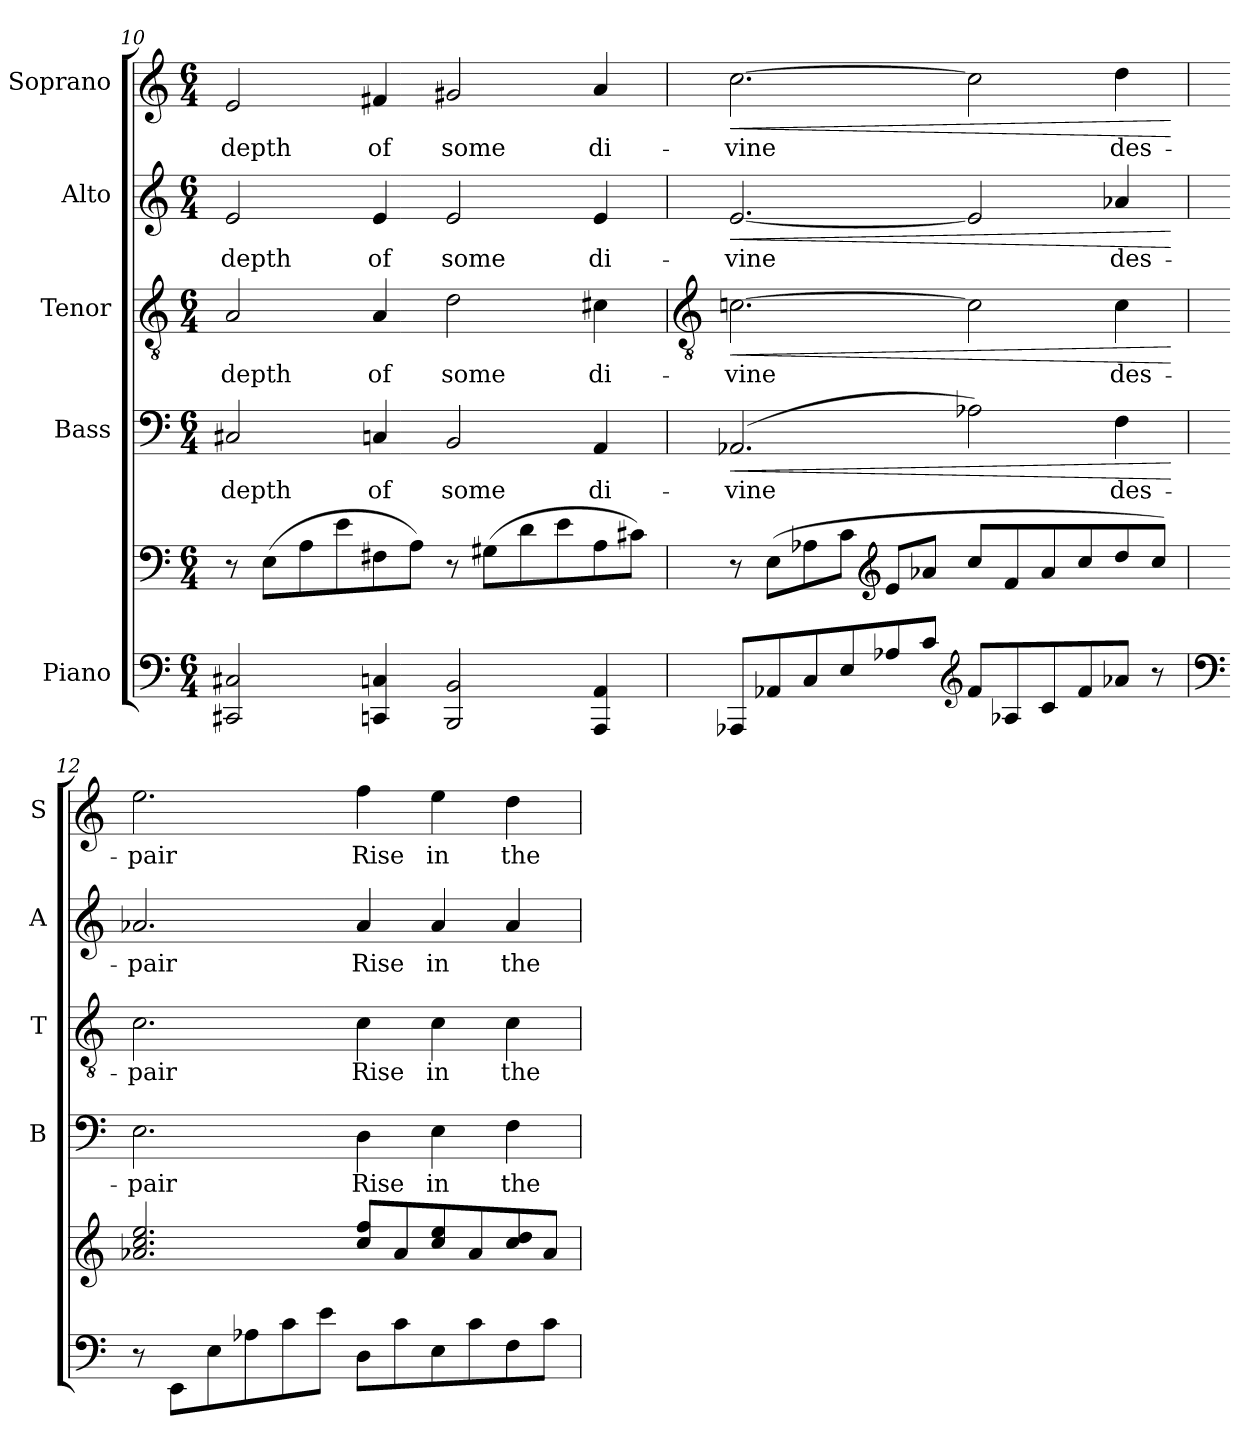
**kern	**kern	**kern	**text	**dynam	**kern	**text	**dynam	**kern	**text	**dynam	**kern	**text	**dynam
*part5	*part5	*part4	*part4	*part4	*part3	*part3	*part3	*part2	*part2	*part2	*part1	*part1	*part1
*staff6	*staff5	*staff4	*staff4	*staff4	*staff3	*staff3	*staff3	*staff2	*staff2	*staff2	*staff1	*staff1	*staff1
*I"Piano	*	*I"Bass	*	*	*I"Tenor	*	*	*I"Alto	*	*	*I"Soprano	*	*
*	*	*I'B	*	*	*I'T	*	*	*I'A	*	*	*I'S	*	*
*clefF4	*clefF4	*clefF4	*	*	*clefGv2	*	*	*clefG2	*	*	*clefG2	*	*
*k[]	*k[]	*k[]	*	*	*k[]	*	*	*k[]	*	*	*k[]	*	*
*C:	*C:	*C:	*	*	*C:	*	*	*C:	*	*	*C:	*	*
*M6/4	*M6/4	*M6/4	*	*	*M6/4	*	*	*M6/4	*	*	*M6/4	*	*
=10	=10	=10	=10	=10	=10	=10	=10	=10	=10	=10	=10	=10	=10
!	!	!	!LO:LY:b	!	!	!LO:LY:b	!	!	!LO:LY:b	!	!	!LO:LY:b	!
2CC#X 2C#X	8r	2C#X	depth	.	2A	depth	.	2e	depth	.	2e	depth	.
.	(>8EL	.	.	.	.	.	.	.	.	.	.	.	.
.	8A	.	.	.	.	.	.	.	.	.	.	.	.
.	8e	.	.	.	.	.	.	.	.	.	.	.	.
!	!	!	!LO:LY:b	!	!	!LO:LY:b	!	!	!LO:LY:b	!	!	!LO:LY:b	!
4CCn 4Cn	8F#X	4Cn	of	.	4A	of	.	4e	of	.	4f#X	of	.
.	8AJ)	.	.	.	.	.	.	.	.	.	.	.	.
!	!	!	!LO:LY:b	!	!	!LO:LY:b	!	!	!LO:LY:b	!	!	!LO:LY:b	!
2BBB 2BB	8r	2BB	some	.	2d	some	.	2e	some	.	2g#X	some	.
.	(>8G#XL	.	.	.	.	.	.	.	.	.	.	.	.
.	8d	.	.	.	.	.	.	.	.	.	.	.	.
.	8e	.	.	.	.	.	.	.	.	.	.	.	.
!	!	!	!LO:LY:b	!	!	!LO:LY:b	!	!	!LO:LY:b	!	!	!LO:LY:b	!
4AAA 4AA	8A	4AA	di-	.	4c#X	di-	.	4e	di-	.	4a	di-	.
.	8c#XJ)	.	.	.	.	.	.	.	.	.	.	.	.
!!LO:LB:g=z
=11	=11	=11	=11	=11	=11	=11	=11	=11	=11	=11	=11	=11	=11
*	*	*	*	*	*clefGv2	*	*	*	*	*	*	*	*
*	*^	*	*	*	*	*	*	*	*	*	*	*	*
!	!	!	!	!LO:LY:b	!LO:HP:b	!	!LO:LY:b	!LO:HP:b	!	!LO:LY:b	!LO:HP:b	!	!LO:LY:b	!LO:HP:b
8AAA-XL	8r	2ryy	(<2.AA-X	-vine	<	[2.cn	-vine	<	[2.e	-vine	<	[2.cc	-vine	<
8AA-X	(<8EL	.	.	.	.	.	.	.	.	.	.	.	.	.
8C	8A-X	.	.	.	.	.	.	.	.	.	.	.	.	.
8E	8cJ	.	.	.	.	.	.	.	.	.	.	.	.	.
*	*clefG2	*	*	*	*	*	*	*	*	*	*	*	*	*
8A-X	8eL	1ryy	.	.	.	.	.	.	.	.	.	.	.	.
8cJ	8a-XJ	.	.	.	.	.	.	.	.	.	.	.	.	.
*clefG2	*	*	*	*	*	*	*	*	*	*	*	*	*	*
8fL	8ccL	.	2A-X)	.	.	2c]	.	.	2e]	.	.	2cc]	.	.
8A-X	8f	.	.	.	.	.	.	.	.	.	.	.	.	.
8c	8a-	.	.	.	.	.	.	.	.	.	.	.	.	.
8f	8cc	.	.	.	.	.	.	.	.	.	.	.	.	.
!	!	!	!	!LO:LY:b	!	!	!LO:LY:b	!	!	!LO:LY:b	!	!	!LO:LY:b	!
8a-XJ	8dd	.	4F	des-	.	4c	des-	.	4a-X	des-	.	4dd	des-	.
8r	8ccJ)	.	.	.	.	.	.	.	.	.	.	.	.	.
*	*v	*v	*	*	*	*	*	*	*	*	*	*	*	*
.	.	.	.	[	.	.	[	.	.	[	.	.	[
=12	=12	=12	=12	=12	=12	=12	=12	=12	=12	=12	=12	=12	=12
*clefF4	*	*	*	*	*	*	*	*	*	*	*	*	*
*	*^	*	*	*	*	*	*	*	*	*	*	*	*
!	!	!LO:N:vis=1	!	!LO:LY:b	!	!	!LO:LY:b	!	!	!LO:LY:b	!	!	!LO:LY:b	!
8r	2.a-X 2.cc 2.ee	1.ryy	2.E	-pair	.	2.c	-pair	.	2.a-X	-pair	.	2.ee	-pair	.
8EEL	.	.	.	.	.	.	.	.	.	.	.	.	.	.
8E	.	.	.	.	.	.	.	.	.	.	.	.	.	.
8A-X	.	.	.	.	.	.	.	.	.	.	.	.	.	.
8c	.	.	.	.	.	.	.	.	.	.	.	.	.	.
8eJ	.	.	.	.	.	.	.	.	.	.	.	.	.	.
!	!	!	!	!LO:LY:b	!	!	!LO:LY:b	!	!	!LO:LY:b	!	!	!LO:LY:b	!
8DL	8cc 8ffL	.	4D	Rise	.	4c	Rise	.	4a-	Rise	.	4ff	Rise	.
8c	8a-	.	.	.	.	.	.	.	.	.	.	.	.	.
!	!	!	!	!LO:LY:b	!	!	!LO:LY:b	!	!	!LO:LY:b	!	!	!LO:LY:b	!
8E	8cc 8ee	.	4E	in	.	4c	in	.	4a-	in	.	4ee	in	.
8c	8a-	.	.	.	.	.	.	.	.	.	.	.	.	.
!	!	!	!	!LO:LY:b	!	!	!LO:LY:b	!	!	!LO:LY:b	!	!	!LO:LY:b	!
8F	8cc 8dd	.	4F	the	.	4c	the	.	4a-	the	.	4dd	the	.
8cJ	8a-J	.	.	.	.	.	.	.	.	.	.	.	.	.
*	*v	*v	*	*	*	*	*	*	*	*	*	*	*	*
=	=	=	=	=	=	=	=	=	=	=	=	=	=
*-	*-	*-	*-	*-	*-	*-	*-	*-	*-	*-	*-	*-	*-
